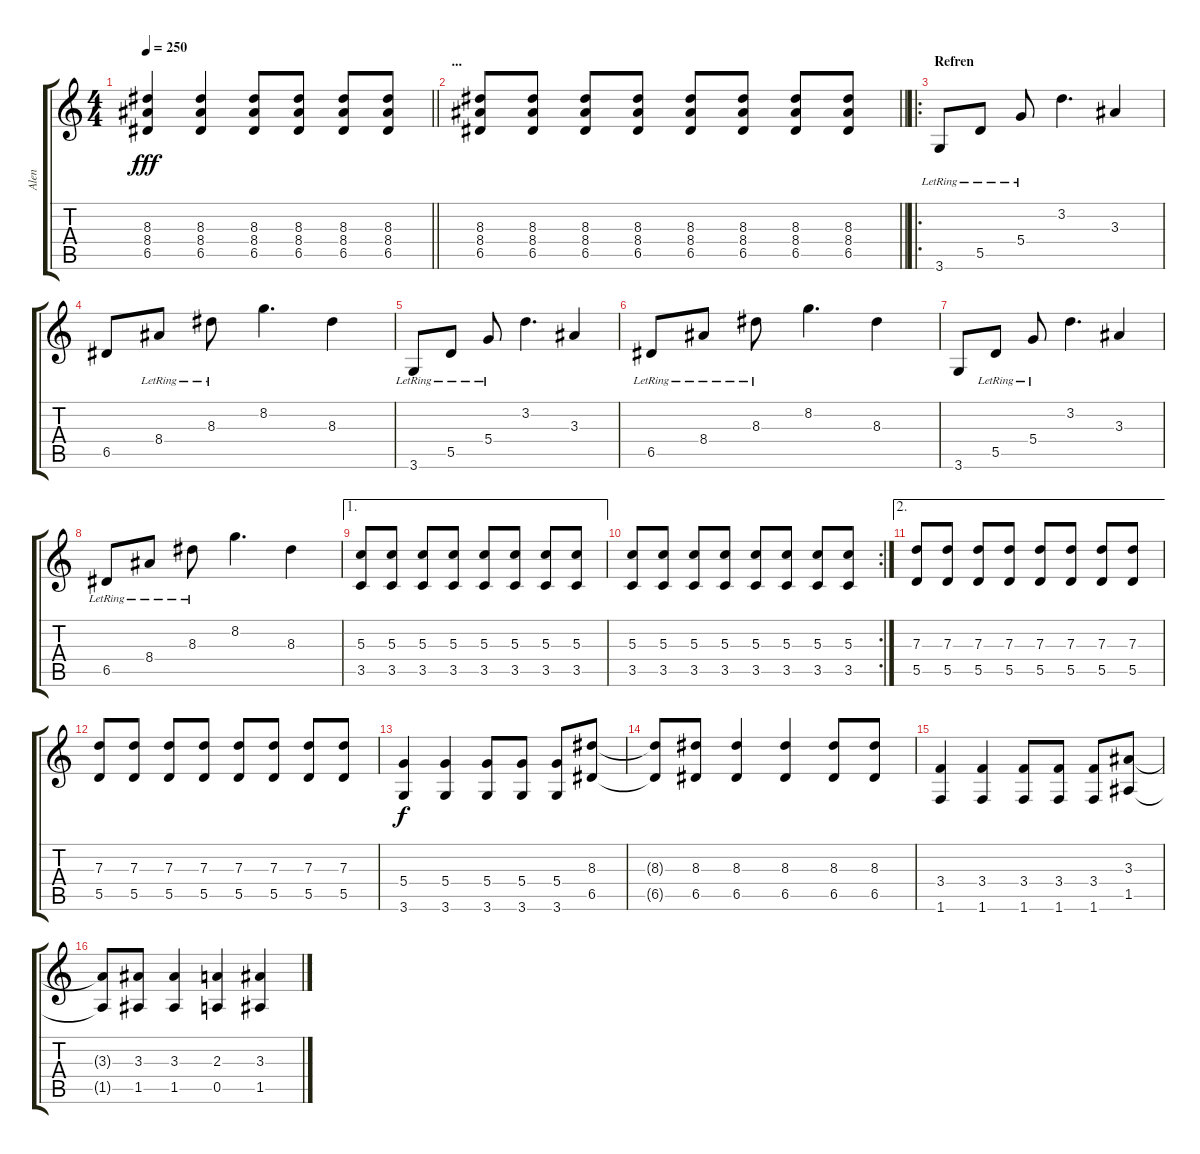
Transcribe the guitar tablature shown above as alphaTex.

\track ("Alen" "Alen") {instrument distortionguitar}
\staff {score tabs}
\tuning (E4 B3 G3 D3 A2 E2) {hide}
\ts (4 4)
\tempo 250
\clef g2
\barLineRight lightlight
\ks c
(8.3 8.4 6.5).4{dy fff} (8.3 8.4 6.5).4 (8.3 8.4 6.5).8 (8.3 8.4 6.5).8 (8.3 8.4 6.5).8 (8.3 8.4 6.5).8 |
\section ("" "...")
\barLineRight lightlight
(8.3 8.4 6.5).8 (8.3 8.4 6.5).8 (8.3 8.4 6.5).8 (8.3 8.4 6.5).8 (8.3 8.4 6.5).8 (8.3 8.4 6.5).8 (8.3 8.4 6.5).8 (8.3 8.4 6.5).8 |
\ro
\section ("" "Refren")
3.6{lr}.8{volume 11} 5.5{lr}.8 5.4{lr}.8 3.2.4{d} 3.3.4 |
6.5.8 8.4{lr}.8 8.3{lr}.8 8.2.4{d} 8.3.4 |
3.6{lr}.8 5.5{lr}.8 5.4{lr}.8 3.2.4{d} 3.3.4 |
6.5{lr}.8 8.4{lr}.8 8.3{lr}.8 8.2.4{d} 8.3.4 |
3.6.8 5.5{lr}.8 5.4{lr}.8 3.2.4{d} 3.3.4 |
6.5{lr}.8 8.4{lr}.8 8.3{lr}.8 8.2.4{d} 8.3.4 |
\ae 1
(5.3 3.5).8 (5.3 3.5).8 (5.3 3.5).8 (5.3 3.5).8 (5.3 3.5).8 (5.3 3.5).8 (5.3 3.5).8 (5.3 3.5).8 |
\rc 2
(5.3 3.5).8 (5.3 3.5).8 (5.3 3.5).8 (5.3 3.5).8 (5.3 3.5).8 (5.3 3.5).8 (5.3 3.5).8 (5.3 3.5).8 |
\ae 2
(7.3 5.5).8 (7.3 5.5).8 (7.3 5.5).8 (7.3 5.5).8 (7.3 5.5).8 (7.3 5.5).8 (7.3 5.5).8 (7.3 5.5).8 |
(7.3 5.5).8 (7.3 5.5).8 (7.3 5.5).8 (7.3 5.5).8 (7.3 5.5).8 (7.3 5.5).8 (7.3 5.5).8 (7.3 5.5).8 |
(5.4 3.6).4{dy f volume 11} (5.4 3.6).4 (5.4 3.6).8 (5.4 3.6).8 (5.4 3.6).8 (8.3 6.5).8 |
(8.3{t} 6.5{t}).8 (8.3 6.5).8 (8.3 6.5).4 (8.3 6.5).4 (8.3 6.5).8 (8.3 6.5).8 |
(3.4 1.6).4 (3.4 1.6).4 (3.4 1.6).8 (3.4 1.6).8 (3.4 1.6).8 (3.3 1.5).8 |
(3.3{t} 1.5{t}).8 (3.3 1.5).8 (3.3 1.5).4 (2.3 0.5).4 (3.3 1.5).4
